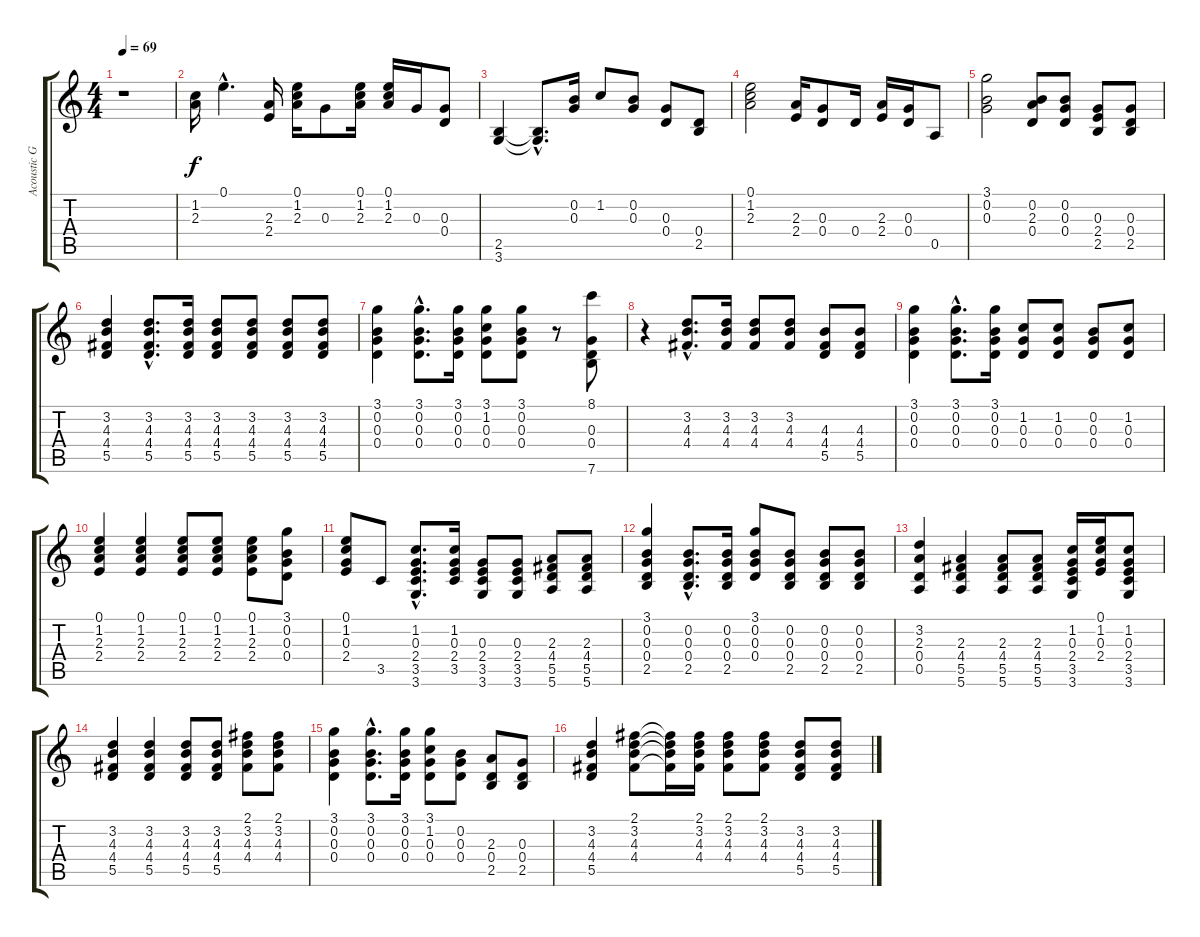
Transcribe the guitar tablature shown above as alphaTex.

\track ("Acoustic Guitar" "Acoustic G") {instrument acousticguitarsteel}
\staff {score tabs}
\tuning (E4 B3 G3 D3 A2 E2) {hide}
\ts (4 4)
\tempo 69
\clef g2
\ks c
r.1{dy f instrument acousticguitarsteel} |
(1.2 2.3).16 0.1{hac}.4{d} (2.3 2.4).16 (0.1 1.2 2.3).16 0.3.8 (0.1 1.2 2.3).16 (0.1 1.2 2.3).16 0.3.16 (0.3 0.4).8 |
(2.5 3.6).4 (2.5{hac t} 3.6{hac t}).8{d} (0.2 0.3).16 1.2.8 (0.2 0.3).8 (0.3 0.4).8 (0.4 2.5).8 |
(0.1 1.2 2.3).2 (2.3 2.4).16 (0.3 0.4).8 0.4.16 (2.3 2.4).16 (0.3 0.4).16 0.5.8 |
(3.1 0.2 0.3).2 (0.2 2.3 0.4).8 (0.2 0.3 0.4).8 (0.3 2.4 2.5).8 (0.3 0.4 2.5).8 |
(3.2 4.3 4.4 5.5).4 (3.2{hac} 4.3{hac} 4.4{hac} 5.5{hac}).8{d} (3.2 4.3 4.4 5.5).16 (3.2 4.3 4.4 5.5).8 (3.2 4.3 4.4 5.5).8 (3.2 4.3 4.4 5.5).8 (3.2 4.3 4.4 5.5).8 |
(3.1 0.2 0.3 0.4).4 (3.1{hac} 0.2{hac} 0.3{hac} 0.4{hac}).8{d} (3.1 0.2 0.3 0.4).16 (3.1 1.2 0.3 0.4).8 (3.1 0.2 0.3 0.4).8 r.8 (8.1 0.3 0.4 7.6).8 |
r.4 (3.2{hac} 4.3{hac} 4.4{hac}).8{d} (3.2 4.3 4.4).16 (3.2 4.3 4.4).8 (3.2 4.3 4.4).8 (4.3 4.4 5.5).8 (4.3 4.4 5.5).8 |
(3.1 0.2 0.3 0.4).4 (3.1{hac} 0.2{hac} 0.3{hac} 0.4{hac}).8{d} (3.1 0.2 0.3 0.4).16 (1.2 0.3 0.4).8 (1.2 0.3 0.4).8 (0.2 0.3 0.4).8 (1.2 0.3 0.4).8 |
(0.1 1.2 2.3 2.4).4 (0.1 1.2 2.3 2.4).4 (0.1 1.2 2.3 2.4).8 (0.1 1.2 2.3 2.4).8 (0.1 1.2 2.3 2.4).8 (3.1 0.2 0.3 0.4).8 |
(0.1 1.2 0.3 2.4).8 3.5.8 (1.2{hac} 0.3{hac} 2.4{hac} 3.5{hac} 3.6{hac}).8{d} (1.2 0.3 2.4 3.5).16 (0.3 2.4 3.5 3.6).8 (0.3 2.4 3.5 3.6).8 (2.3 4.4 5.5 5.6).8 (2.3 4.4 5.5 5.6).8 |
(3.1 0.2 0.3 0.4 2.5).4 (0.2{hac} 0.3{hac} 0.4{hac} 2.5{hac}).8{d} (0.2 0.3 0.4 2.5).16 (3.1 0.2 0.3 0.4).8 (0.2 0.3 0.4 2.5).8 (0.2 0.3 0.4 2.5).8 (0.2 0.3 0.4 2.5).8 |
(3.2 2.3 0.4 0.5).4 (2.3 4.4 5.5 5.6).4 (2.3 4.4 5.5 5.6).8 (2.3 4.4 5.5 5.6).8 (1.2 0.3 2.4 3.5 3.6).16 (0.1 1.2 0.3 2.4).16 (1.2 0.3 2.4 3.5 3.6).8 |
(3.2 4.3 4.4 5.5).4 (3.2 4.3 4.4 5.5).4 (3.2 4.3 4.4 5.5).8 (3.2 4.3 4.4 5.5).8 (2.1 3.2 4.3 4.4).8 (2.1 3.2 4.3 4.4).8 |
(3.1 0.2 0.3 0.4).4 (3.1{hac} 0.2{hac} 0.3{hac} 0.4{hac}).8{d} (3.1 0.2 0.3 0.4).16 (3.1 1.2 0.3 0.4).8 (0.2 0.3 0.4).8 (2.3 0.4 2.5).8 (0.3 0.4 2.5).8 |
(3.2 4.3 4.4 5.5).4 (2.1 3.2 4.3 4.4).8 (2.1{t} 3.2{t} 4.3{t} 4.4{t}).16 (2.1 3.2 4.3 4.4).16 (2.1 3.2 4.3 4.4).8 (2.1 3.2 4.3 4.4).8 (3.2 4.3 4.4 5.5).8 (3.2 4.3 4.4 5.5).8
